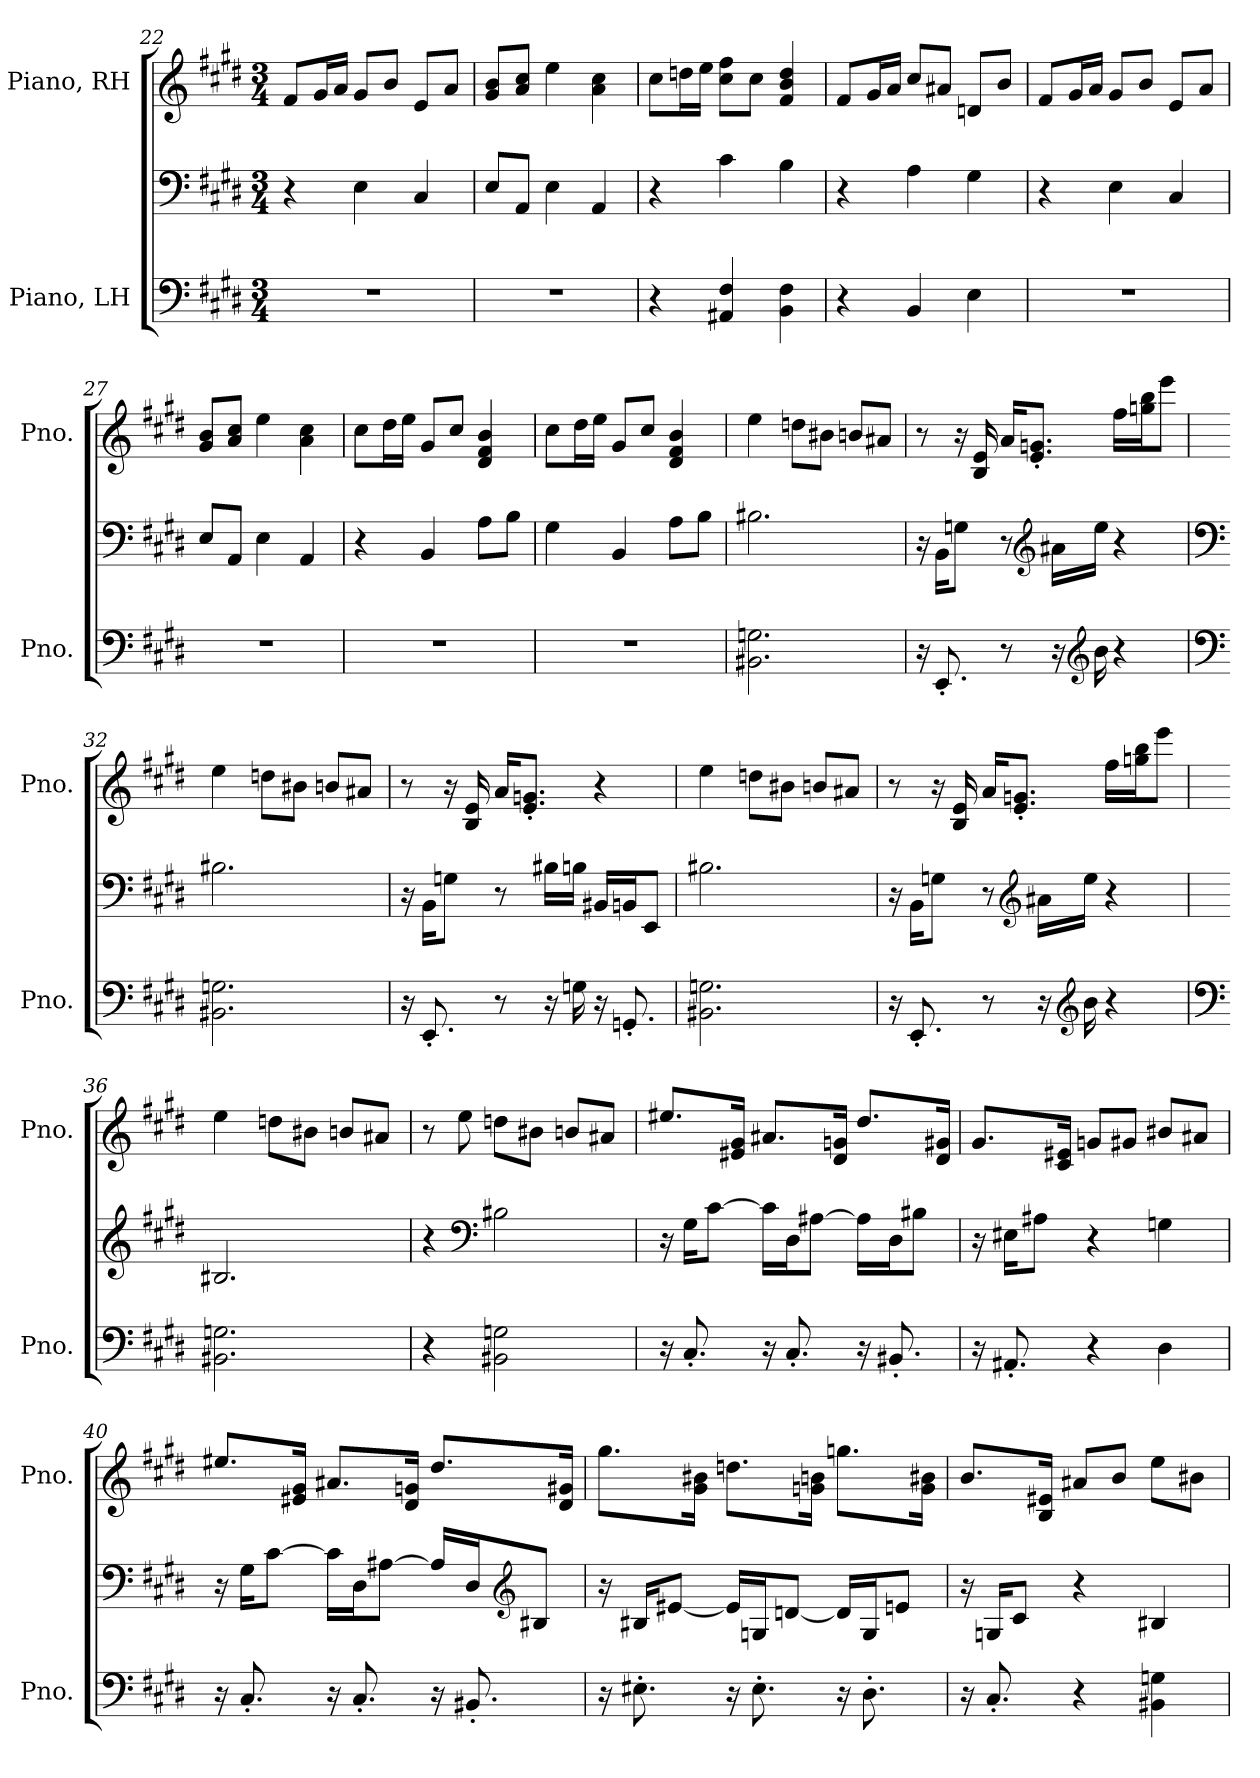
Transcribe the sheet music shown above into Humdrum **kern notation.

**kern	**kern	**kern
*part2	*part2	*part1
*staff3	*staff2	*staff1
*I"Piano, LH	*	*I"Piano, RH
*I'Pno.	*	*I'Pno.
!!LO:LB:g=z
*clefF4	*clefF4	*clefG2
*k[f#c#g#d#]	*k[f#c#g#d#]	*k[f#c#g#d#]
*M3/4	*M3/4	*M3/4
=22	=22	=22
2.r	4r	8f#/L
.	.	16g#/L
.	.	16a/JJ
.	4E\	8g#/L
.	.	8b/J
.	4C#/	8e/L
.	.	8a/J
=23	=23	=23
2.r	8E/L	8g#/ 8b/L
.	8AA/J	8a/ 8cc#/J
.	4E\	4ee\
.	4AA/	4a\ 4cc#\
=24	=24	=24
4r	4r	8cc#\L
.	.	16ddn\L
.	.	16ee\JJ
4AA#X/ 4F#/	4c#\	8cc#\ 8ff#\L
.	.	8cc#\J
4BB\ 4F#\	4B\	4f#/ 4b/ 4dd/
=25	=25	=25
4r	4r	8f#/L
.	.	16g#/L
.	.	16a/JJ
4BB/	4A\	8cc#/L
.	.	8a#X/J
4E\	4G#\	8dn/L
.	.	8b/J
=26	=26	=26
2.r	4r	8f#/L
.	.	16g#/L
.	.	16a/JJ
.	4E\	8g#/L
.	.	8b/J
.	4C#/	8e/L
.	.	8a/J
!!LO:LB:g=z
=27	=27	=27
2.r	8E/L	8g#/ 8b/L
.	8AA/J	8a/ 8cc#/J
.	4E\	4ee\
.	4AA/	4a\ 4cc#\
=28	=28	=28
2.r	4r	8cc#\L
.	.	16dd#\L
.	.	16ee\JJ
.	4BB/	8g#/L
.	.	8cc#/J
.	8A\L	4d#/ 4f#/ 4b/
.	8B\J	.
=29	=29	=29
2.r	4G#\	8cc#\L
.	.	16dd#\L
.	.	16ee\JJ
.	4BB/	8g#/L
.	.	8cc#/J
.	8A\L	4d#/ 4f#/ 4b/
.	8B\J	.
=30	=30	=30
2.BB#X\ 2.Gn\	2.B#X\	4ee\
.	.	8ddn\L
.	.	8b#X\J
.	.	8bn/L
.	.	8a#X/J
!!LO:PB:g=z
=31	=31	=31
16r	16r	8r
8.EE'/	16BB\KL	.
.	8Gn\J	16r
.	.	16B/ 16e/
8r	8r	16a/KL
.	.	8.e/' 8.gn/'J
*	*clefG2	*
16r	16a#X\LL	.
*clefG2	*	*
16b\	16ee\JJ	.
4r	4r	16ff#\LL
.	.	16ggn\ 16bb\J
.	.	8eee\J
=32	=32	=32
*clefF4	*clefF4	*
2.BB#X\ 2.Gn\	2.B#X\	4ee\
.	.	8ddn\L
.	.	8b#X\J
.	.	8bn/L
.	.	8a#X/J
!!LO:LB:g=z
=33	=33	=33
16r	16r	8r
8.EE'/	16BB\KL	.
.	8Gn\J	16r
.	.	16B/ 16e/
8r	8r	16a/KL
.	.	8.e/' 8.gn/'J
16r	16B#X\LL	.
16Gn\	16Bn\JJ	.
16r	16BB#X/LL	4r
8.GGn'/	16BBn/J	.
.	8EE/J	.
=34	=34	=34
2.BB#X\ 2.Gn\	2.B#X\	4ee\
.	.	8ddn\L
.	.	8b#X\J
.	.	8bn/L
.	.	8a#X/J
=35	=35	=35
16r	16r	8r
8.EE'/	16BB\KL	.
.	8Gn\J	16r
.	.	16B/ 16e/
8r	8r	16a/KL
.	.	8.e/' 8.gn/'J
*	*clefG2	*
16r	16a#X\LL	.
*clefG2	*	*
16b\	16ee\JJ	.
4r	4r	16ff#\LL
.	.	16ggn\ 16bb\J
.	.	8eee\J
!!LO:LB:g=z
=36	=36	=36
*clefF4	*	*
2.BB#X\ 2.Gn\	2.B#X/	4ee\
.	.	8ddn\L
.	.	8b#X\J
.	.	8bn/L
.	.	8a#X/J
=37	=37	=37
4r	4r	8r
.	.	8ee\
*	*clefF4	*
2BB#X\ 2Gn\	2B#X\	8ddn\L
.	.	8b#X\J
.	.	8bn/L
.	.	8a#X/J
=38	=38	=38
16r	16r	8.ee#X/L
8.C#'/	16G#\KL	.
.	[8c#\J	.
.	.	16e#X/ 16g#/Jk
16r	16c#\LL]	8.a#X/L
8.C#'/	16D#\J	.
.	[8A#X\J	.
.	.	16d#/ 16gn/Jk
16r	16A#\LL]	8.dd#/L
8.BB#X'/	16D#\J	.
.	8B#X\J	.
.	.	16d#/ 16g#X/Jk
!!LO:LB:g=z
=39	=39	=39
16r	16r	8.g#/L
8.AA#X'/	16E#X\KL	.
.	8A#X\J	.
.	.	16c#/ 16e#X/Jk
4r	4r	8gn/L
.	.	8g#X/J
4D#\	4Gn\	8b#X/L
.	.	8a#X/J
=40	=40	=40
16r	16r	8.ee#X/L
8.C#'/	16G#\KL	.
.	[8c#\J	.
.	.	16e#X/ 16g#/Jk
16r	16c#\LL]	8.a#X/L
8.C#'/	16D#\J	.
.	[8A#X\J	.
.	.	16d#/ 16gn/Jk
16r	16A#/LL]	8.dd#/L
8.BB#X'/	16D#/J	.
*	*clefG2	*
.	8B#X/J	.
.	.	16d#/ 16g#X/Jk
!!LO:PB:g=z
=41	=41	=41
16r	16r	8.gg#\L
8.E#X'\	16B#X/KL	.
.	[8e#X/J	.
.	.	16g#\ 16b#X\Jk
16r	16e#/LL]	8.ddn\L
8.E#'\	16Gn/J	.
.	[8dn/J	.
.	.	16gn\ 16bn\Jk
16r	16d/LL]	8.ggn\L
8.D#'\	16G/J	.
.	8en/J	.
.	.	16g\ 16b#X\Jk
=42	=42	=42
16r	16r	8.b/L
8.C#'/	16Gn/KL	.
.	8c#/J	.
.	.	16B/ 16e#X/Jk
4r	4r	8a#X/L
.	.	8b/J
4BB#X\ 4Gn\	4B#X/	8ee\L
.	.	8b#X\J
=	=	=
*-	*-	*-
